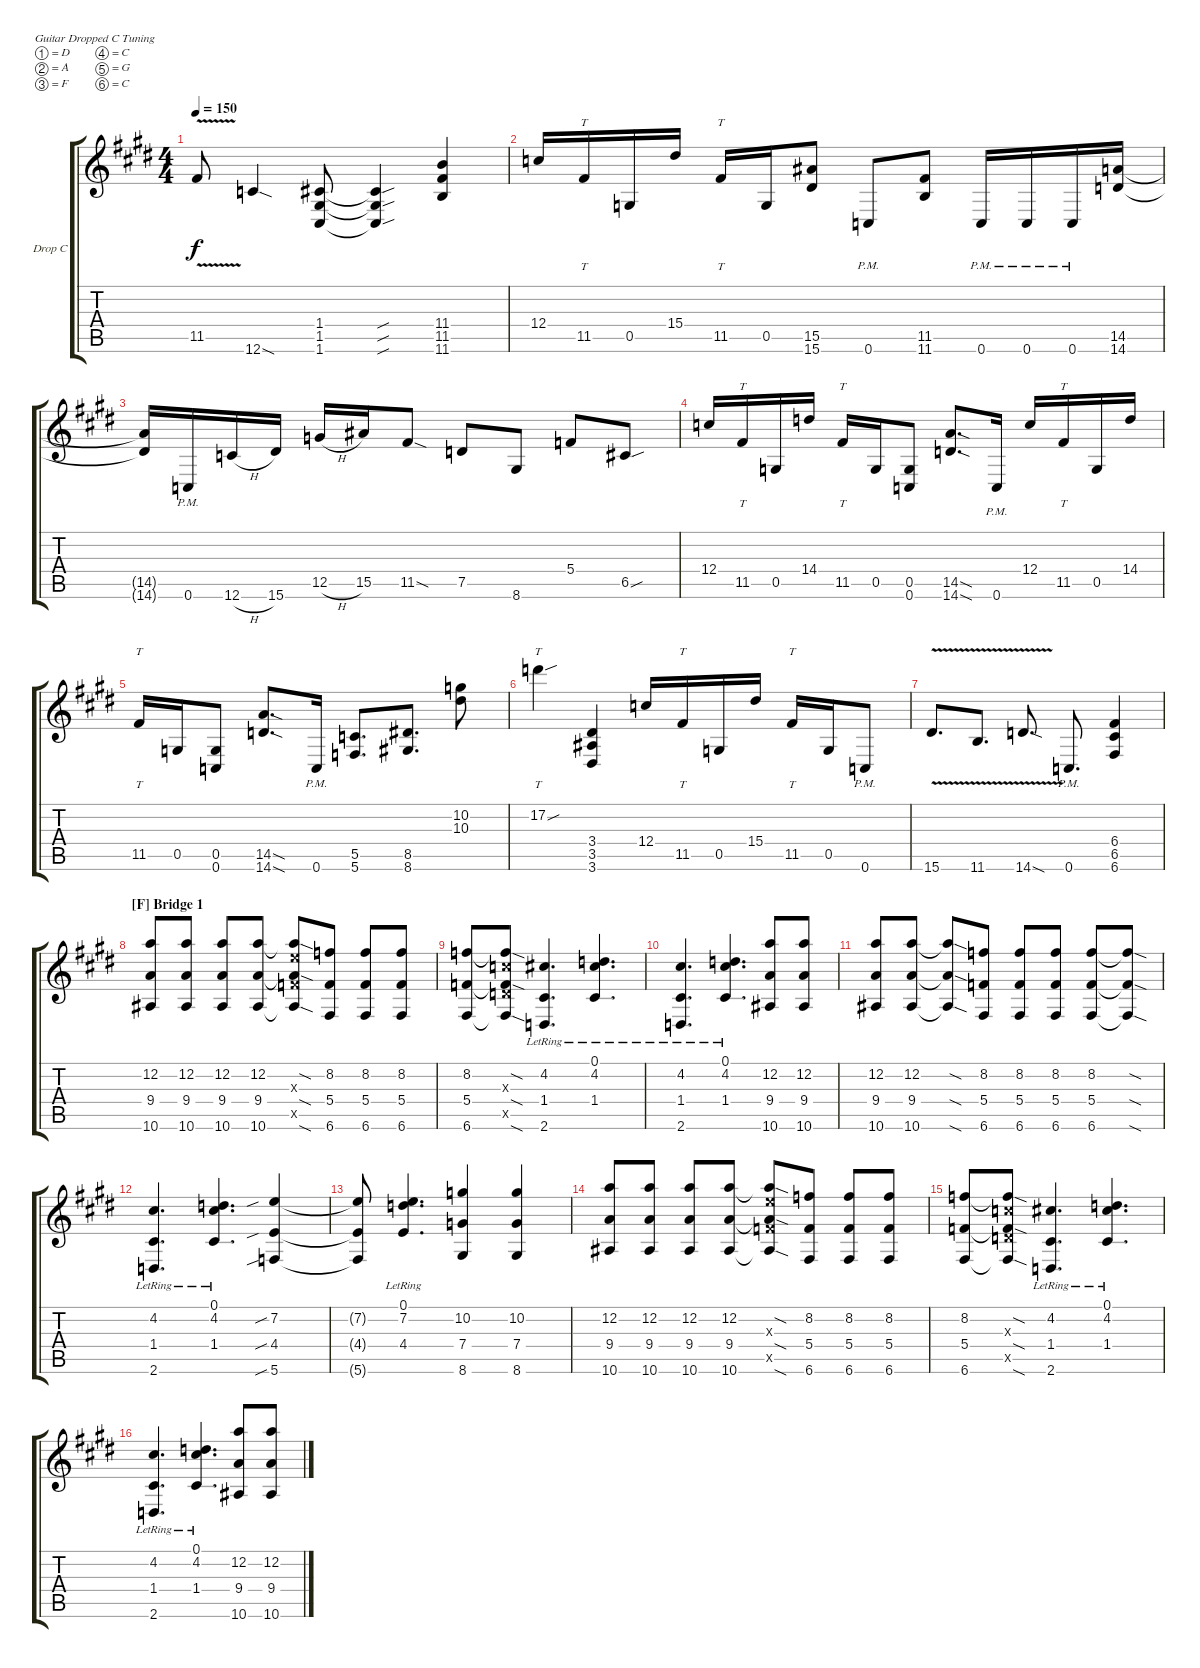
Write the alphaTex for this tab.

\bracketExtendMode groupsimilarinstruments
\firstSystemTrackNameOrientation horizontal
\otherSystemsTrackNameOrientation horizontal
\track ("Guitar R" "Drop C") {instrument distortionguitar}
\staff {score tabs}
\tuning (D4 A3 F3 C3 G2 C2)
\ts (4 4)
\tempo 150
\clef g2
\ks e
11.5{v t}.8{dy f} 12.6{sod}.4 (1.4 1.5 1.6).8 (1.4{sou t} 1.5{sou t} 1.6{sou t}).4 (11.4 11.5 11.6).4 |
12.4.16 11.5.16{tt} 0.5.16 15.4.16 11.5.16{tt} 0.5.16 (15.5 15.6).8 0.6{pm}.8 (11.5 11.6).8 0.6{pm}.16 0.6{pm}.16 0.6{pm}.16 (14.5 14.6).16 |
(14.5{t} 14.6{t}).16 0.6{pm}.16 12.6{h}.16 15.6.16 12.5{h}.16 15.5.16 11.5{sod}.8 7.5.8 8.6.8 5.4.8 6.5{sou}.8 |
12.4.16 11.5.16{tt} 0.5.16 14.4.16 11.5.16{tt} 0.5.16 (0.5 0.6).8 (14.5{sod} 14.6{sod}).8{d} 0.6{pm}.16 12.4.16 11.5.16{tt} 0.5.16 14.4.16 |
11.5.16{tt} 0.5.16 (0.5 0.6).8 (14.5{sod} 14.6{sod}).8{d} 0.6{pm}.16 (5.5 5.6).8{d} (8.5 8.6).8{d} (10.2 10.3).8 |
17.2{sou}.4{tt} (3.4 3.5 3.6).4 12.4.16 11.5.16{tt} 0.5.16 15.4.16 11.5.16{tt} 0.5.16 0.6{pm}.8 |
15.6{v}.8{d} 11.6{v}.8{d} 14.6{v sod}.8{d} 0.6{pm}.8{d} (6.4 6.5 6.6).4 |
\section ("F" "Bridge 1")
(12.2 9.4 10.6).8 (12.2 9.4 10.6).8 (12.2 9.4 10.6).8 (12.2 9.4 10.6).8 (12.2{sod t} 11.3{x} 9.4{sod t} 10.5{x} 10.6{sod t}).8 (8.2 5.4 6.6).8 (8.2 5.4 6.6).8 (8.2 5.4 6.6).8 |
(8.2 5.4 6.6).8 (8.2{sod t} 7.3{x} 5.4{sod t} 7.5{x} 6.6{sod t}).8 (4.2{lr} 1.4{lr} 2.6{lr}).4{d} (0.1{lr} 4.2{lr} 1.4{lr}).4{d} |
(4.2{lr} 1.4{lr} 2.6{lr}).4{d} (0.1{lr} 4.2{lr} 1.4{lr}).4{d} (12.2 9.4 10.6).8 (12.2 9.4 10.6).8 |
(12.2 9.4 10.6).8 (12.2 9.4 10.6).8 (12.2{sod t} 9.4{sod t} 10.6{sod t}).8 (8.2 5.4 6.6).8 (8.2 5.4 6.6).8 (8.2 5.4 6.6).8 (8.2 5.4 6.6).8 (8.2{sod t} 5.4{sod t} 6.6{sod t}).8 |
(4.2{lr} 1.4{lr} 2.6{lr}).4{d} (0.1{lr} 4.2{lr} 1.4{lr}).4{d} (7.2{sib} 4.4{sib} 5.6{sib}).4 |
(7.2{t} 4.4{t} 5.6{t}).8 (0.1{lr} 7.2{lr} 4.4{lr}).4{d} (10.2 7.4 8.6).4 (10.2 7.4 8.6).4 |
(12.2 9.4 10.6).8 (12.2 9.4 10.6).8 (12.2 9.4 10.6).8 (12.2 9.4 10.6).8 (12.2{sod t} 11.3{x} 9.4{sod t} 10.5{x} 10.6{sod t}).8 (8.2 5.4 6.6).8 (8.2 5.4 6.6).8 (8.2 5.4 6.6).8 |
(8.2 5.4 6.6).8 (8.2{sod t} 7.3{x} 5.4{sod t} 7.5{x} 6.6{sod t}).8 (4.2{lr} 1.4{lr} 2.6{lr}).4{d} (0.1{lr} 4.2{lr} 1.4{lr}).4{d} |
(4.2{lr} 1.4{lr} 2.6{lr}).4{d} (0.1{lr} 4.2{lr} 1.4{lr}).4{d} (12.2 9.4 10.6).8 (12.2 9.4 10.6).8
